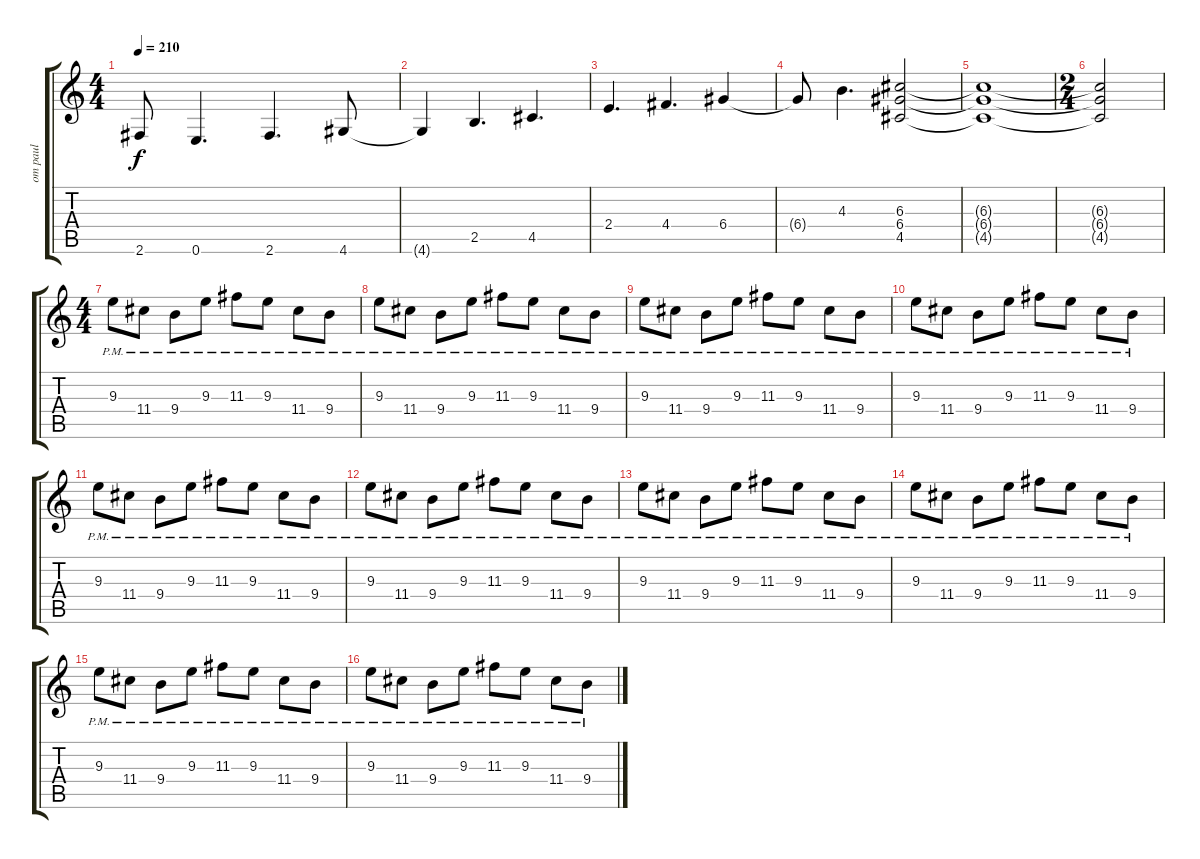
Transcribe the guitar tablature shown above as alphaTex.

\track ("om paul" "om paul") {instrument overdrivenguitar}
\staff {score tabs}
\tuning (E4 B3 G3 D3 A2 E2) {hide}
\ts (4 4)
\tempo 210
\clef g2
\ks c
2.6.8{dy f} 0.6.4{d} 2.6.4{d} 4.6.8 |
4.6{t}.4 2.5.4{d} 4.5.4{d} |
2.4.4{d} 4.4.4{d} 6.4.4 |
6.4{t}.8 4.3.4{d} (6.3 6.4 4.5).2 |
(6.3{t} 6.4{t} 4.5{t}).1 |
\ts (2 4)
(6.3{t} 6.4{t} 4.5{t}).2 |
\ts (4 4)
9.3{pm}.8 11.4{pm}.8 9.4{pm}.8 9.3{pm}.8 11.3{pm}.8 9.3{pm}.8 11.4{pm}.8 9.4{pm}.8 |
9.3{pm}.8 11.4{pm}.8 9.4{pm}.8 9.3{pm}.8 11.3{pm}.8 9.3{pm}.8 11.4{pm}.8 9.4{pm}.8 |
9.3{pm}.8 11.4{pm}.8 9.4{pm}.8 9.3{pm}.8 11.3{pm}.8 9.3{pm}.8 11.4{pm}.8 9.4{pm}.8 |
9.3{pm}.8 11.4{pm}.8 9.4{pm}.8 9.3{pm}.8 11.3{pm}.8 9.3{pm}.8 11.4{pm}.8 9.4{pm}.8 |
9.3{pm}.8 11.4{pm}.8 9.4{pm}.8 9.3{pm}.8 11.3{pm}.8 9.3{pm}.8 11.4{pm}.8 9.4{pm}.8 |
9.3{pm}.8 11.4{pm}.8 9.4{pm}.8 9.3{pm}.8 11.3{pm}.8 9.3{pm}.8 11.4{pm}.8 9.4{pm}.8 |
9.3{pm}.8 11.4{pm}.8 9.4{pm}.8 9.3{pm}.8 11.3{pm}.8 9.3{pm}.8 11.4{pm}.8 9.4{pm}.8 |
9.3{pm}.8 11.4{pm}.8 9.4{pm}.8 9.3{pm}.8 11.3{pm}.8 9.3{pm}.8 11.4{pm}.8 9.4{pm}.8 |
9.3{pm}.8 11.4{pm}.8 9.4{pm}.8 9.3{pm}.8 11.3{pm}.8 9.3{pm}.8 11.4{pm}.8 9.4{pm}.8 |
9.3{pm}.8 11.4{pm}.8 9.4{pm}.8 9.3{pm}.8 11.3{pm}.8 9.3{pm}.8 11.4{pm}.8 9.4{pm}.8
